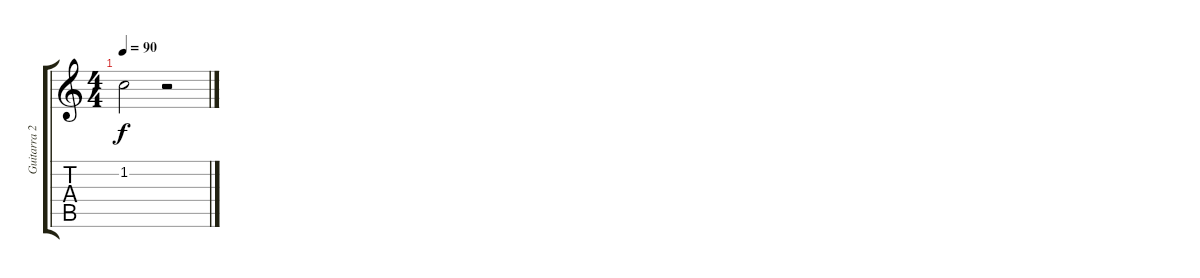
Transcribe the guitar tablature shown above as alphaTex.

\track ("Guitarra 2" "Guitarra 2") {instrument acousticguitarnylon}
\staff {score tabs}
\tuning (E4 B3 G3 D3 A2 E2) {hide}
\ts (4 4)
\tempo 90
\clef g2
\ks c
1.2.2{dy f} r.2
